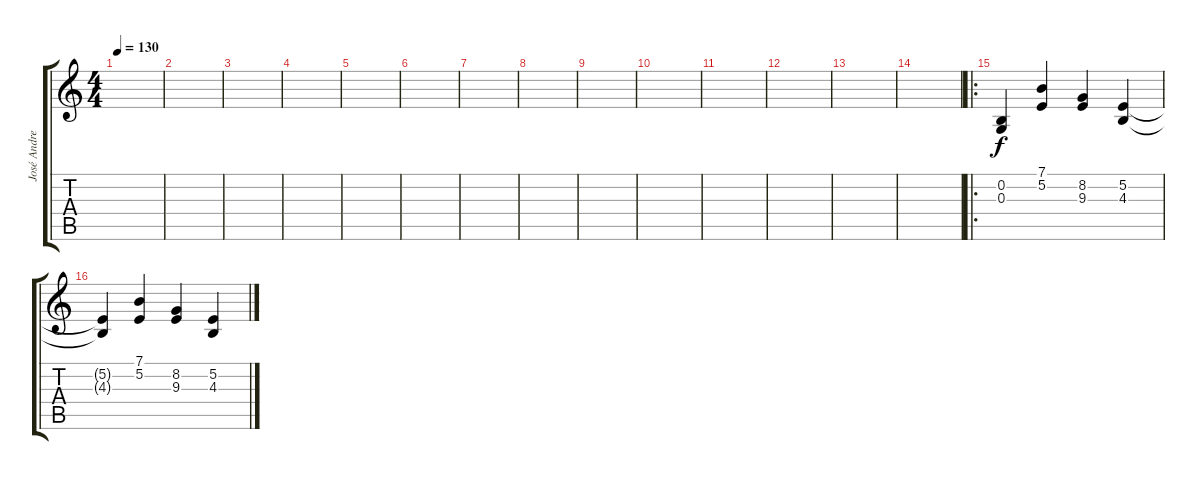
\track ("José Andrea" "José Andre") {instrument lead2sawtooth}
\staff {score tabs}
\tuning (E4 B3 G3 D3 A2 E2) {hide}
\ts (4 4)
\tempo 130
\clef g2
\ks c
|
|
|
|
|
|
|
|
|
|
|
|
|
|
\ro
(0.2 0.3).4 (7.1 5.2).4{volume 16 instrument lead1square} (8.2 9.3).4 (5.2 4.3).4 |
(5.2{t} 4.3{t}).4 (7.1 5.2).4 (8.2 9.3).4 (5.2 4.3).4
